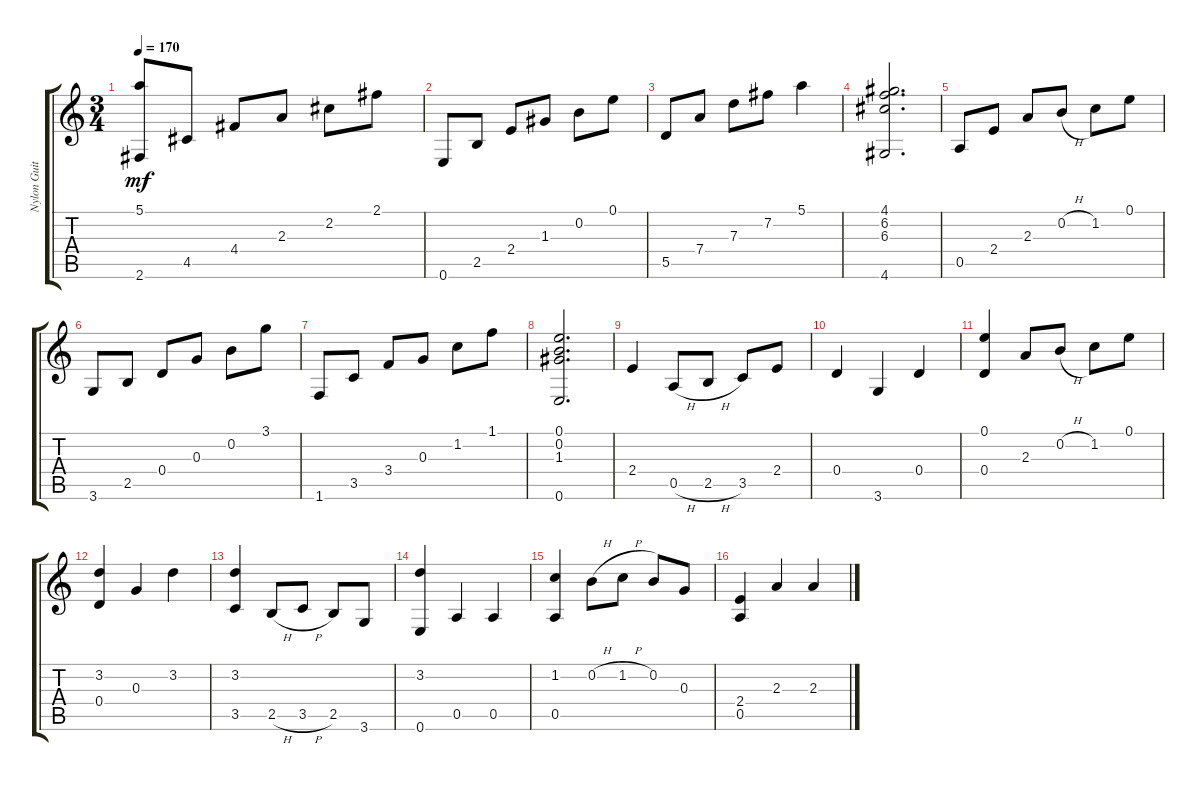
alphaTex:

\track ("Nylon Guitar" "Nylon Guit") {instrument acousticguitarnylon}
\staff {score tabs}
\tuning (E4 B3 G3 D3 A2 E2) {hide}
\ts (3 4)
\tempo 170
\clef g2
\ks c
(5.1 2.6).8{dy mf} 4.5.8 4.4.8 2.3.8 2.2.8 2.1.8 |
0.6.8 2.5.8 2.4.8 1.3.8 0.2.8 0.1.8 |
5.5.8 7.4.8 7.3.8 7.2.8 5.1.4 |
(4.1 6.2 6.3 4.6).2{d} |
0.5.8 2.4.8 2.3.8 0.2{h}.8 1.2.8 0.1.8 |
3.6.8 2.5.8 0.4.8 0.3.8 0.2.8 3.1.8 |
1.6.8 3.5.8 3.4.8 0.3.8 1.2.8 1.1.8 |
(0.1 0.2 1.3 0.6).2{d} |
2.4.4 0.5{h}.8 2.5{h}.8 3.5.8 2.4.8 |
0.4.4 3.6.4 0.4.4 |
(0.1 0.4).4 2.3.8 0.2{h}.8 1.2.8 0.1.8 |
(3.2 0.4).4 0.3.4 3.2.4 |
(3.2 3.5).4 2.5{h}.8 3.5{h}.8 2.5.8 3.6.8 |
(3.2 0.6).4 0.5.4 0.5.4 |
(1.2 0.5).4 0.2{h}.8 1.2{h}.8 0.2.8 0.3.8 |
(2.4 0.5).4 2.3.4 2.3.4
